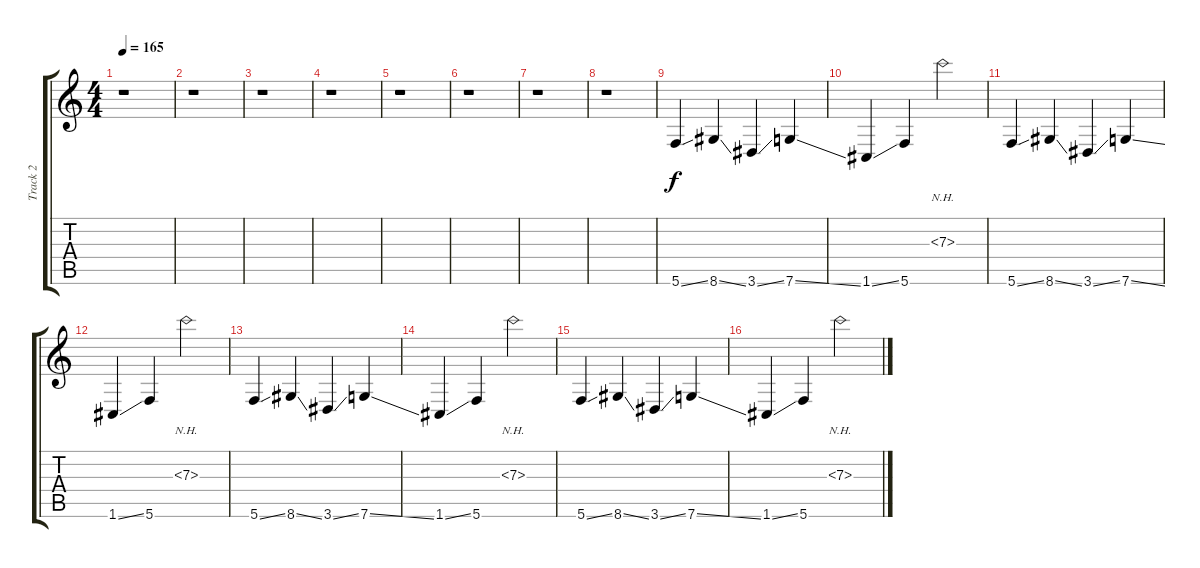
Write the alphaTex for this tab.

\track ("Track 2" "Track 2") {instrument distortionguitar}
\staff {score tabs}
\tuning (D4 A3 F3 C3 G2 C2) {hide}
\ts (4 4)
\tempo 165
\clef g2
\ks c
r.1{dy f instrument distortionguitar} |
r.1 |
r.1 |
r.1 |
r.1 |
r.1 |
r.1 |
r.1 |
5.6{ss}.4 8.6{ss}.4 3.6{ss}.4 7.6{ss}.4 |
1.6{ss}.4 5.6.4 7.3{nh}.2 |
5.6{ss}.4 8.6{ss}.4 3.6{ss}.4 7.6{ss}.4 |
1.6{ss}.4 5.6.4 7.3{nh}.2 |
5.6{ss}.4 8.6{ss}.4 3.6{ss}.4 7.6{ss}.4 |
1.6{ss}.4 5.6.4 7.3{nh}.2 |
5.6{ss}.4 8.6{ss}.4 3.6{ss}.4 7.6{ss}.4 |
1.6{ss}.4 5.6.4 7.3{nh}.2
